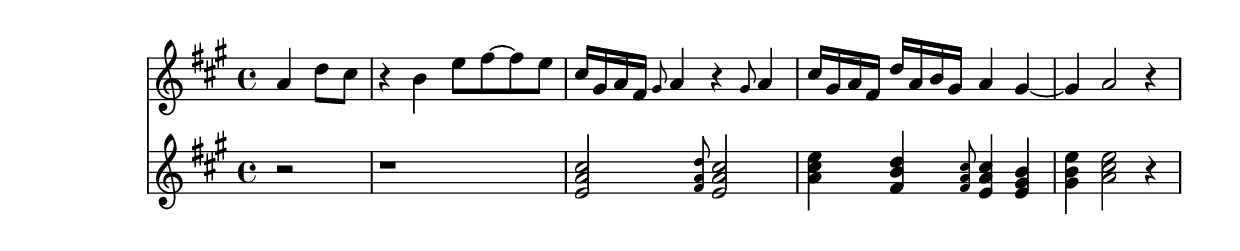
\version "2.16.2"

melodie = \relative a' {
	\clef treble
	\key a \major
	\time 4/4
	
	\partial 2 a4 d8 cis |
	r4 b e8 fis ~fis e |
	cis16 gis a fis \grace{gis8} a4 r \grace{gis8} a4 |
	cis16 gis a fis d'16 a b gis a4 gis
	~gis4 a2 r4 |
}

harmonie = \relative a' {
	\clef treble
	\key a \major
	\time 4/4
	
	\partial 2 r2 |
	r1 |
	% T S T
	<e a cis>2 \grace{<fis a d>8} <e a cis>2 |
	% T II VI T D
	<a cis e>4 <fis b d> \grace{<fis a cis>8} <e a cis>4 <e gis b> |
	% D T
	<gis b e>4 <a cis e>2 r4 |
}


\score {
	<<
		\new Staff {
			\set PianoStaff.instrumentName = "Melodie "
			\set PianoStaff.shortInstrumentName = "M. "
			\set Staff.midiInstrument = #"harpsichord"
			\melodie
		}
		
		\new Staff {
			\set PianoStaff.instrumentName = "Harmonie "
			\set PianoStaff.shortInstrumentName = "H. "
			\set Staff.midiInstrument = #"bright acoustic"
			\harmonie
		}
	>>
		
	\layout { }
	\midi { }
}

